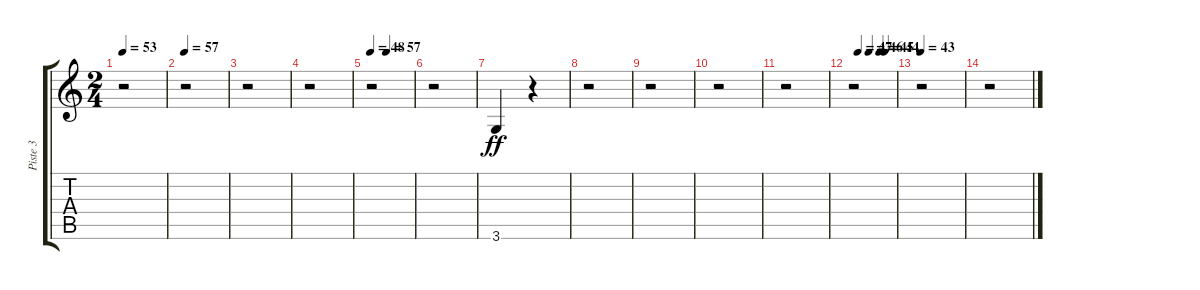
\track ("Piste 3" "Piste 3") {instrument acousticguitarnylon}
\staff {score tabs}
\tuning (E4 B3 G3 D3 A2 E2) {hide}
\ts (2 4)
\tempo 53
\clef g2
\ks c
r.2{dy ff} |
\tempo 57
r.2 |
r.2 |
r.2 |
\tempo 48
\tempo (57 0.375)
r.2 |
r.2 |
3.6.4 r.4 |
r.2 |
r.2 |
r.2 |
r.2 |
\tempo (47 0.125)
\tempo (46 0.375)
\tempo (45 0.625)
\tempo (44 0.75)
r.2 |
\tempo 43
r.2 |
r.2
